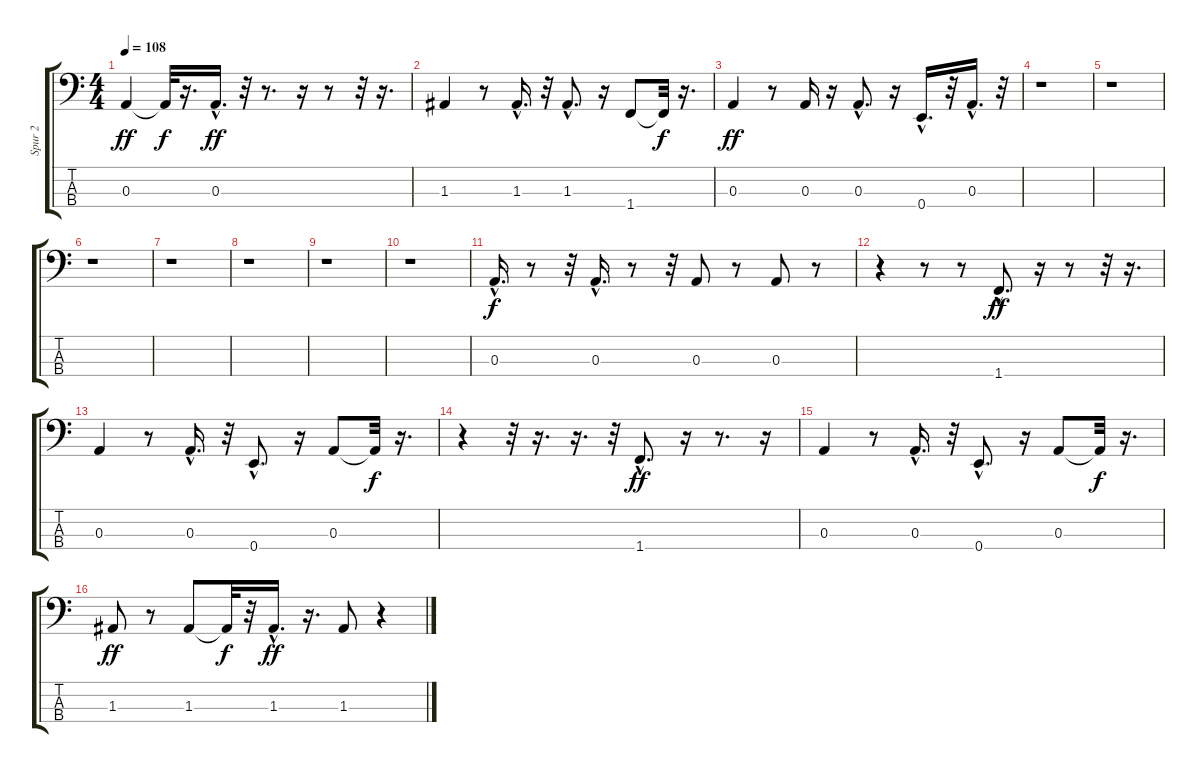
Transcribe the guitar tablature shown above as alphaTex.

\track ("Spur 2" "Spur 2") {instrument synthbass1}
\staff {score tabs}
\tuning (G2 D2 A1 E1) {hide}
\ts (4 4)
\tempo 108
\clef f4
\ks c
0.3.4{dy ff} 0.3{t}.32{dy f} r.16{d} 0.3{hac}.16{d dy ff} r.32 r.8{d} r.16 r.8 r.32 r.16{d} |
1.3.4 r.8 1.3{hac}.16{d} r.32 1.3{hac}.8{d} r.16 1.4.8 1.4{t}.32{dy f} r.16{d} |
0.3.4{dy ff} r.8 0.3.16 r.16 0.3{hac}.8{d} r.16 0.4{hac}.16{d} r.32 0.3{hac}.16{d} r.32 |
r.1 |
r.1 |
r.1 |
r.1 |
r.1 |
r.1 |
r.1 |
0.3{hac}.16{d dy f} r.8 r.32 0.3{hac}.16{d} r.8 r.32 0.3.8 r.8 0.3.8 r.8 |
r.4 r.8 r.8 1.4{hac}.8{d dy ff} r.16 r.8 r.32 r.16{d} |
0.3.4 r.8 0.3{hac}.16{d} r.32 0.4{hac}.8{d} r.16 0.3.8 0.3{t}.32{dy f} r.16{d} |
r.4 r.32 r.16{d} r.16{d} r.32 1.4{hac}.8{d dy ff} r.16 r.8{d} r.16 |
0.3.4 r.8 0.3{hac}.16{d} r.32 0.4{hac}.8{d} r.16 0.3.8 0.3{t}.32{dy f} r.16{d} |
1.3.8{dy ff} r.8 1.3.8 1.3{t}.32{dy f} r.32 1.3{hac}.16{d dy ff} r.16{d} 1.3.8 r.4
